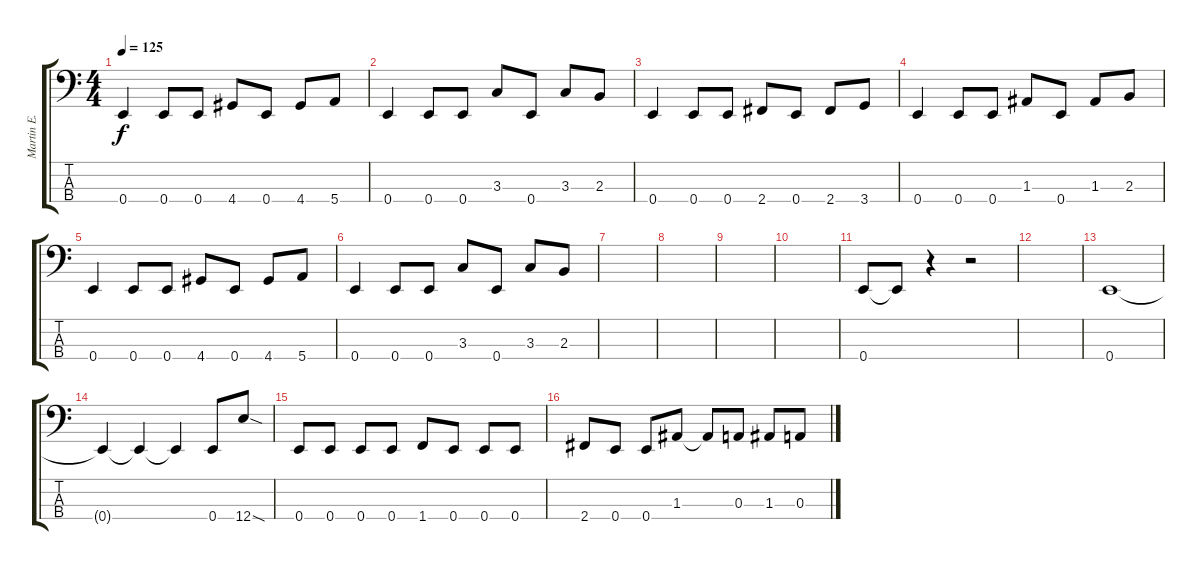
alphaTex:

\track ("Martin E. Ain" "Martin E. ") {instrument electricbasspick}
\staff {score tabs}
\tuning (G2 D2 A1 E1) {hide}
\ts (4 4)
\tempo 125
\clef f4
\ks c
0.4.4{dy f} 0.4.8 0.4.8 4.4.8 0.4.8 4.4.8 5.4.8 |
0.4.4 0.4.8 0.4.8 3.3.8 0.4.8 3.3.8 2.3.8 |
0.4.4 0.4.8 0.4.8 2.4.8 0.4.8 2.4.8 3.4.8 |
0.4.4 0.4.8 0.4.8 1.3.8 0.4.8 1.3.8 2.3.8 |
0.4.4 0.4.8 0.4.8 4.4.8 0.4.8 4.4.8 5.4.8 |
0.4.4 0.4.8 0.4.8 3.3.8 0.4.8 3.3.8 2.3.8 |
|
|
|
|
0.4.8 0.4{t}.8 r.4 r.2 |
|
0.4.1 |
0.4{t}.4 0.4{t}.4 0.4{t}.4 0.4.8 12.4{sod}.8 |
0.4.8 0.4.8 0.4.8 0.4.8 1.4.8 0.4.8 0.4.8 0.4.8 |
2.4.8 0.4.8 0.4.8 1.3.8 1.3{t}.8 0.3.8 1.3.8 0.3.8
